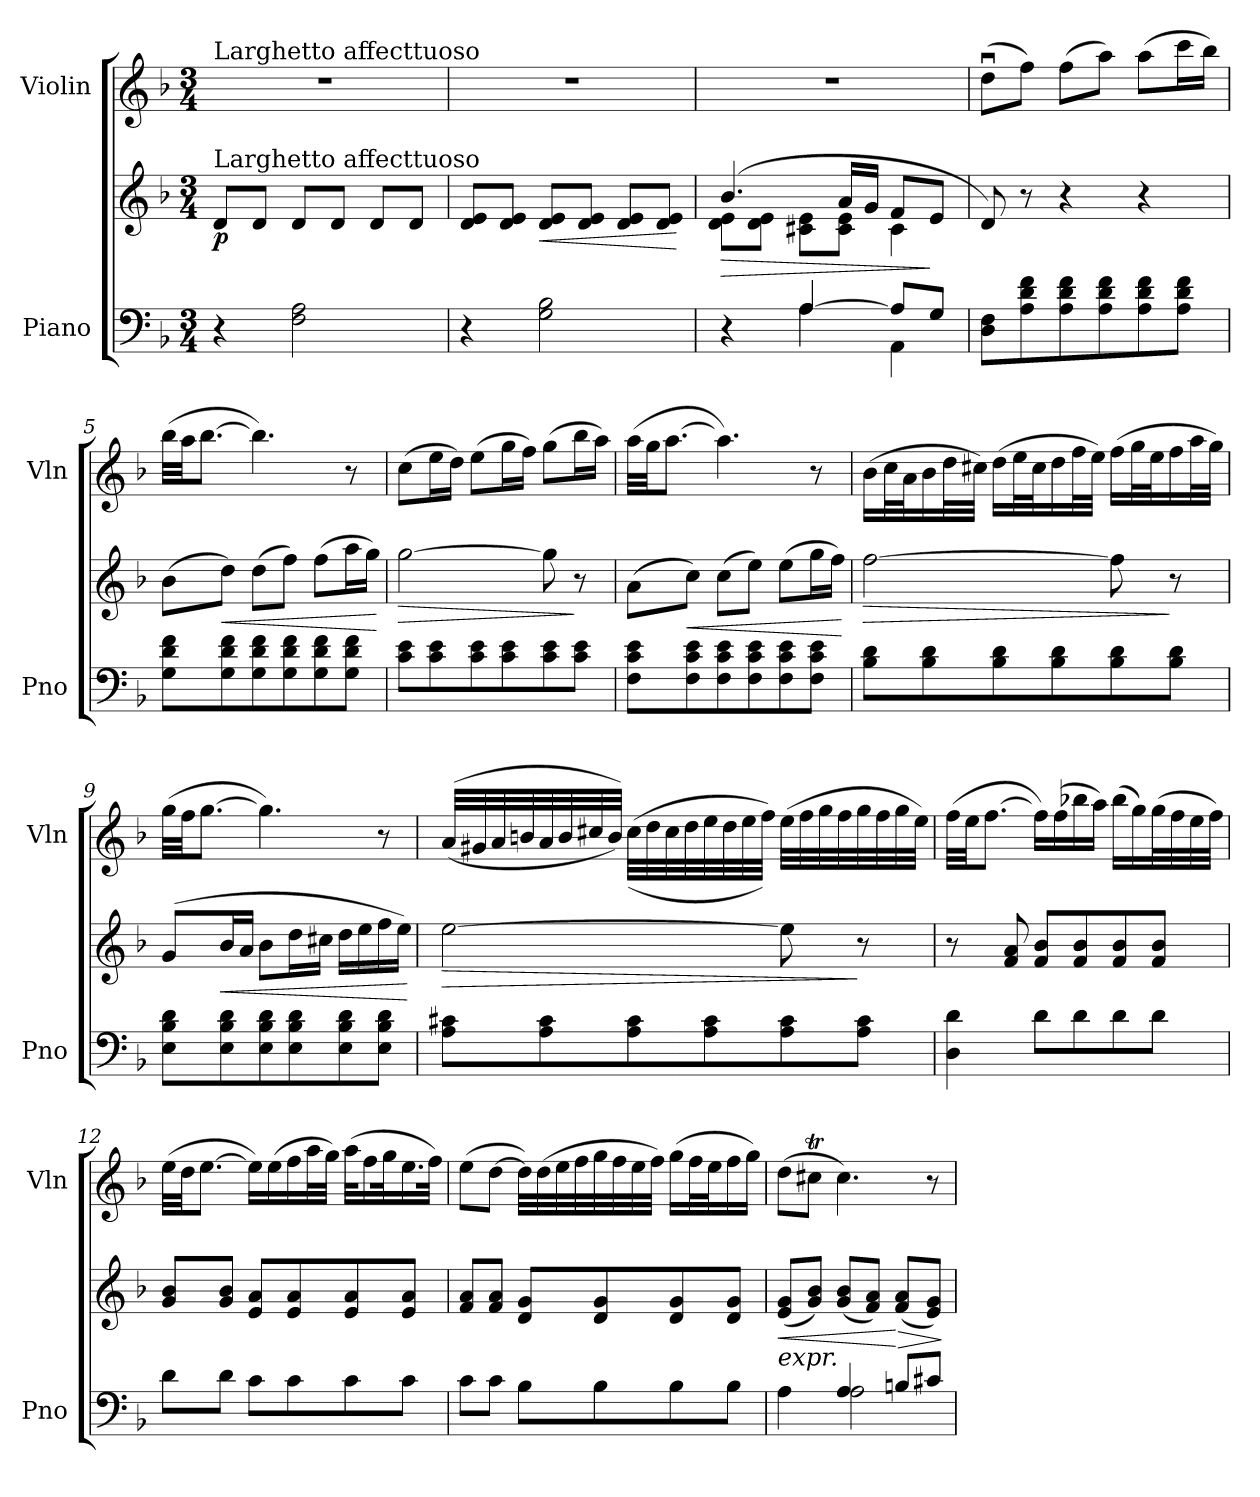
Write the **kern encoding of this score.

**kern	**kern	**dynam	**kern
*part2	*part2	*part2	*part1
*staff3	*staff2	*staff2/3	*staff1
*I"Piano	*	*	*I"Violin
*I'Pno	*	*	*I'Vln
*clefF4	*clefG2	*	*clefG2
*k[b-]	*k[b-]	*	*k[b-]
*M3/4	*M3/4	*	*M3/4
*MM30	*MM30	*	*MM30
=1	=1	=1	=1
!	!	!	!LO:TX:a:t=Larghetto affecttuoso
!	!LO:TX:a:t=Larghetto affecttuoso	!	!
!	!	!LO:DY:b	!
4r	8d/L	p	2.r
.	8d/J	.	.
2F\ 2A\	8d/L	.	.
.	8d/J	.	.
.	8d/L	.	.
.	8d/J	.	.
=2	=2	=2	=2
4r	8d/ 8e/L	.	2.r
.	8d/ 8e/J	.	.
!	!	!LO:HP:b	!
2G\ 2B-\	8d/ 8e/L	<	.
.	8d/ 8e/J	.	.
.	8d/ 8e/L	.	.
.	8d/ 8e/J	.	.
.	.	[	.
=3	=3	=3	=3
*^	*	*	*
!	!	!	!LO:HP:b	!
*	*	*^	*	*
4r	4ryy	(>4.b-/	8d\ 8e\L	>	2.r
.	.	.	8d\ 8e\J	.	.
[4A/	4A\	.	8c#X\ 8e\L	.	.
.	.	16a/LL	8c#\ 8e\J	.	.
.	.	16g/JJ	.	.	.
8A/L]	4AA\	8f/L	4c#\	.	.
8G/J	.	8e/J	.	]	.
*v	*v	*	*	*	*
*	*v	*v	*	*
=4	=4	=4	=4
8D\ 8F\L	8d/)	.	(>8ddu\L
8A\ 8d\ 8f\	8r	.	8ff\J)
8A\ 8d\ 8f\	4r	.	(>8ff\L
8A\ 8d\ 8f\	.	.	8aa\J)
8A\ 8d\ 8f\	4r	.	(>8aa\L
8A\ 8d\ 8f\J	.	.	16ccc\L
.	.	.	16bb-\JJ)
=5	=5	=5	=5
8G\ 8d\ 8f\L	(>8b-\L	.	(>32bb-\LLL
.	.	.	32aa\JJ
.	.	.	[8.bb-\J
!	!	!LO:HP:b	!
8G\ 8d\ 8f\	8dd\J)	<	.
8G\ 8d\ 8f\	(>8dd\L	.	4.bb-\])
8G\ 8d\ 8f\	8ff\J)	.	.
8G\ 8d\ 8f\	(>8ff\L	.	.
8G\ 8d\ 8f\J	16aa\L	.	8r
.	16gg\JJ)	.	.
.	.	[	.
!!LO:LB:g=z
=6	=6	=6	=6
!	!	!LO:HP:b	!
8c\ 8e\L	[2gg\	>	(>8cc\L
8c\ 8e\	.	.	16ee\L
.	.	.	16dd\JJ)
8c\ 8e\	.	.	(>8ee\L
8c\ 8e\	.	.	16gg\L
.	.	.	16ff\JJ)
8c\ 8e\	8gg\]	.	(>8gg\L
8c\ 8e\J	8r	]	16bb-\L
.	.	.	16aa\JJ)
=7	=7	=7	=7
8F\ 8c\ 8e\L	(>8a\L	.	(>32aa\LLL
.	.	.	32gg\JJ
.	.	.	[8.aa\J
!	!	!LO:HP:b	!
8F\ 8c\ 8e\	8cc\J)	<	.
8F\ 8c\ 8e\	(>8cc\L	.	4.aa\])
8F\ 8c\ 8e\	8ee\J)	.	.
8F\ 8c\ 8e\	(>8ee\L	.	.
8F\ 8c\ 8e\J	16gg\L	.	8r
.	16ff\JJ)	.	.
.	.	[	.
=8	=8	=8	=8
!	!	!LO:HP:b	!
8B-\ 8d\L	[2ff\	>	(>16b-\LL
.	.	.	32cc\L
.	.	.	32a\J
8B-\ 8d\	.	.	16b-\
.	.	.	32dd\L
.	.	.	32cc#X\JJJ)
8B-\ 8d\	.	.	(>16dd\LL
.	.	.	32ee\L
.	.	.	32cc#\J
8B-\ 8d\	.	.	16dd\
.	.	.	32ff\L
.	.	.	32ee\JJJ)
8B-\ 8d\	8ff\]	.	(>16ff\LL
.	.	.	32gg\L
.	.	.	32ee\J
8B-\ 8d\J	8r	]	16ff\
.	.	.	32aa\L
.	.	.	32gg\JJJ)
=9	=9	=9	=9
8E\ 8B-\ 8d\L	(>8g/L	.	(>32gg\LLL
.	.	.	32ff\JJ
.	.	.	[8.gg\J
!	!	!LO:HP:b	!
8E\ 8B-\ 8d\	16b-/L	<	.
.	16a/JJ	.	.
8E\ 8B-\ 8d\	8b-\L	.	4.gg\])
8E\ 8B-\ 8d\	16dd\L	.	.
.	16cc#X\JJ	.	.
8E\ 8B-\ 8d\	16dd\LL	.	.
.	16ee\	.	.
8E\ 8B-\ 8d\J	16ff\	.	8r
.	16ee\JJ)	.	.
.	.	[	.
!!LO:LB:g=z
=10	=10	=10	=10
!	!	!LO:HP:b	!
8A\ 8c#X\L	[2ee\	>	(<(<32a/LLL
.	.	.	32g#X/
.	.	.	32a/
.	.	.	32bn/
8A\ 8c#\	.	.	32a/
.	.	.	32b/
.	.	.	32cc#X/
.	.	.	32b/JJJ))
8A\ 8c#\	.	.	(>(>32cc#\LLL
.	.	.	32dd\
.	.	.	32cc#\
.	.	.	32dd\
8A\ 8c#\	.	.	32ee\
.	.	.	32dd\
.	.	.	32ee\
.	.	.	32ff\JJJ))
8A\ 8c#\	8ee\]	.	(>32ee\LLL
.	.	.	32ff\
.	.	.	32gg\
.	.	.	32ff\
8A\ 8c#\J	8r	]	32gg\
.	.	.	32ff\
.	.	.	32gg\
.	.	.	32ee\JJJ)
=11	=11	=11	=11
4D\ 4d\	8r	.	(>32ff\LLL
.	.	.	32ee\JJ
.	.	.	[8.ff\J
.	8f/ 8a/	.	.
8d\L	8f/ 8b-/L	.	16ff\LL])
.	.	.	(>16ff\
8d\	8f/ 8b-/	.	16bb-X\
.	.	.	16aa\JJ)
8d\	8f/ 8b-/	.	(>16bb-\LL
.	.	.	16gg\)
8d\J	8f/ 8b-/J	.	(>32gg\L
.	.	.	32ff\
.	.	.	32ee\
.	.	.	32ff\JJJ)
=12	=12	=12	=12
8d\L	8g/ 8b-/L	.	(>32ee\LLL
.	.	.	32dd\JJ
.	.	.	[8.ee\J
8d\J	8g/ 8b-/J	.	.
8c\L	8e/ 8a/L	.	16ee\LL])
.	.	.	(>16ee\
8c\	8e/ 8a/	.	16ff\
.	.	.	32aa\L
.	.	.	32gg\JJJ)
8c\	8e/ 8a/	.	(>32aa\KLL
.	.	.	16ff\
.	.	.	32gg\K
8c\J	8e/ 8a/J	.	16.ee\
.	.	.	32ff\JJk)
!!LO:PB:g=z
=13	=13	=13	=13
8c\L	8f/ 8a/L	.	(>8ee\L
8c\J	8f/ 8a/J	.	[8dd\J
8B-\L	8d/ 8g/L	.	32dd\LLL])
.	.	.	(>32dd\
.	.	.	32ee\
.	.	.	32ff\
8B-\	8d/ 8g/	.	32gg\
.	.	.	32ff\
.	.	.	32ee\
.	.	.	32ff\JJJ)
8B-\	8d/ 8g/	.	(>16gg\LL
.	.	.	32ff\L
.	.	.	32ee\J
8B-\J	8d/ 8g/J	.	16ff\
.	.	.	16gg\JJ)
=14	=14	=14	=14
*^	*	*	*
!	!	!LO:TX:b:i:t=expr.	!	!
!	!	!	!LO:HP:b	!
4A\	4ryy	(<8e/ 8g/L	<	(>8dd\L
.	.	8g/ 8b-/J)	.	8cc#Xt\J
4A/	2A\	(<8g/ 8b-/L	.	4.cc#\)
.	.	8f/ 8a/J)	.	.
!	!	!	!LO:HP:n=1:b	!
8Bn/L	.	(<8f/ 8a/L	[ >	.
8c#X/J	.	8e/ 8g/J)	.	8r
*v	*v	*	*	*
.	.	]	.
=	=	=	=
*-	*-	*-	*-
